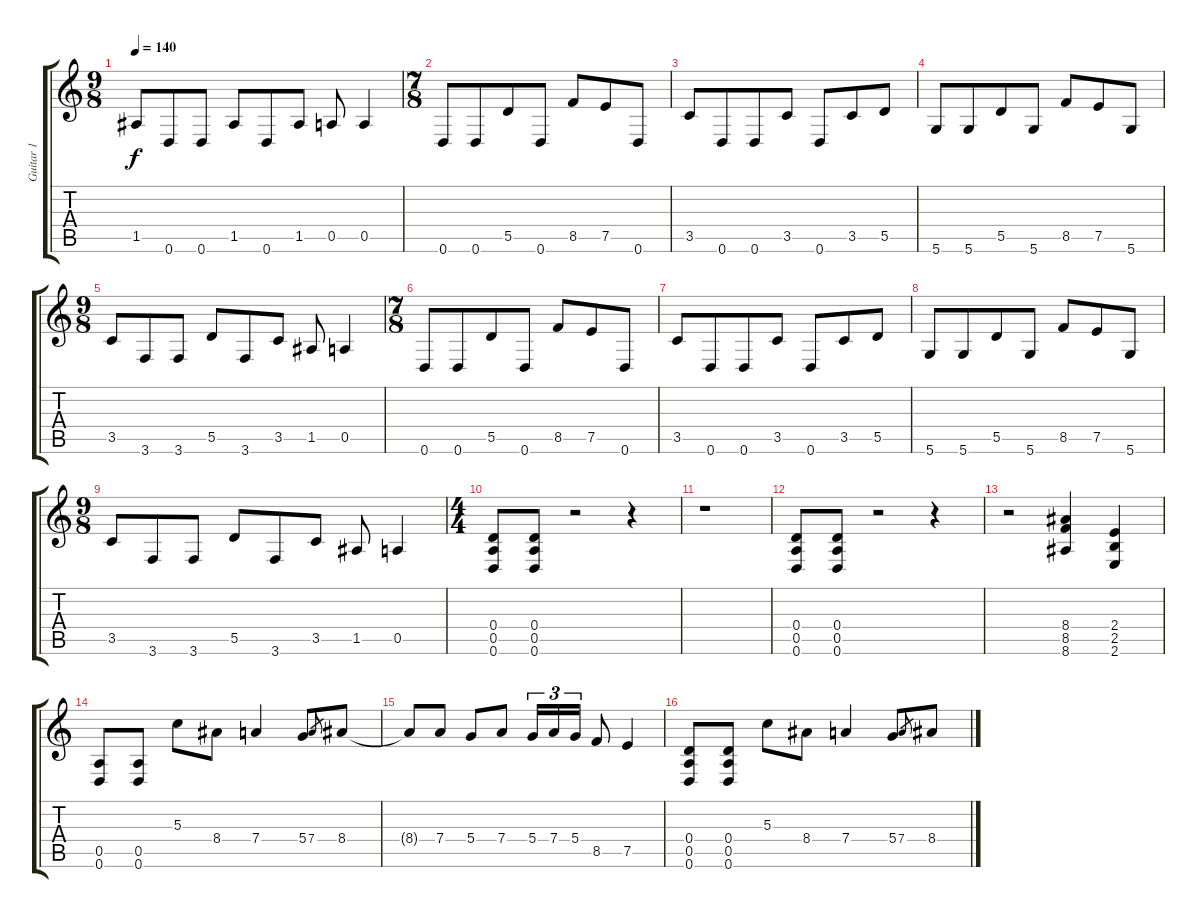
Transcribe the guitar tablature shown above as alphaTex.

\track ("Guitar 1" "Guitar 1") {instrument electricguitarclean}
\staff {score tabs}
\tuning (E4 B3 G3 D3 A2 D2) {hide}
\ts (9 8)
\tempo 140
\clef g2
\ks c
1.5.8{dy f} 0.6.8 0.6.8 1.5.8 0.6.8 1.5.8 0.5.8 0.5.4 |
\ts (7 8)
0.6.8 0.6.8 5.5.8 0.6.8 8.5.8 7.5.8 0.6.8 |
3.5.8 0.6.8 0.6.8 3.5.8 0.6.8 3.5.8 5.5.8 |
5.6.8 5.6.8 5.5.8 5.6.8 8.5.8 7.5.8 5.6.8 |
\ts (9 8)
3.5.8 3.6.8 3.6.8 5.5.8 3.6.8 3.5.8 1.5.8 0.5.4 |
\ts (7 8)
0.6.8 0.6.8 5.5.8 0.6.8 8.5.8 7.5.8 0.6.8 |
3.5.8 0.6.8 0.6.8 3.5.8 0.6.8 3.5.8 5.5.8 |
5.6.8 5.6.8 5.5.8 5.6.8 8.5.8 7.5.8 5.6.8 |
\ts (9 8)
3.5.8 3.6.8 3.6.8 5.5.8 3.6.8 3.5.8 1.5.8 0.5.4 |
\ts (4 4)
(0.4 0.5 0.6).8 (0.4 0.5 0.6).8 r.2 r.4 |
r.1 |
(0.4 0.5 0.6).8 (0.4 0.5 0.6).8 r.2 r.4 |
r.2 (8.4 8.5 8.6).4 (2.4 2.5 2.6).4 |
(0.5 0.6).8 (0.5 0.6).8 5.3.8 8.4.8 7.4.4 5.4.8 7.4.8{gr} 8.4.8 |
8.4{t}.8 7.4.8 5.4.8 7.4.8 5.4.16{tu (3 2)} 7.4.16{tu (3 2)} 5.4.16{tu (3 2)} 8.5.8 7.5.4 |
(0.4 0.5 0.6).8 (0.4 0.5 0.6).8 5.3.8 8.4.8 7.4.4 5.4.8 7.4.8{gr} 8.4.8
